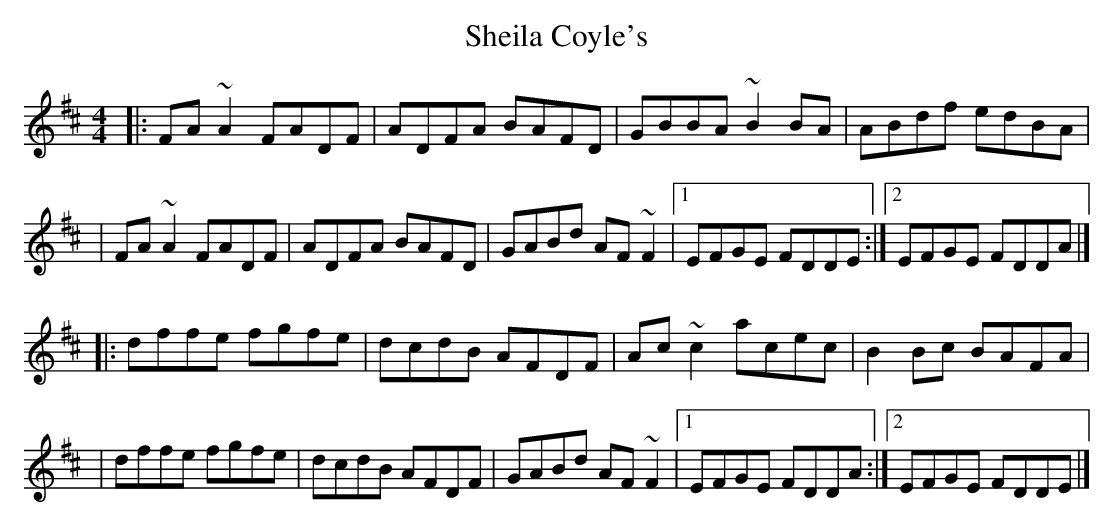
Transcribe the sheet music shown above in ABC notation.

X:1
T:Sheila Coyle's
M:4/4
L:1/8
K:D
|:FA~A2 FADF|ADFA BAFD|GBBA ~B2BA|ABdf edBA|
|FA~A2 FADF|ADFA BAFD|GABd AF~F2|1 EFGE FDDE:|2 EFGE FDDA|]
|:dffe fgfe|dcdB AFDF|Ac~c2 acec|B2Bc BAFA|
|dffe fgfe|dcdB AFDF|GABd AF~F2|1 EFGE FDDA:|2 EFGE FDDE|]
